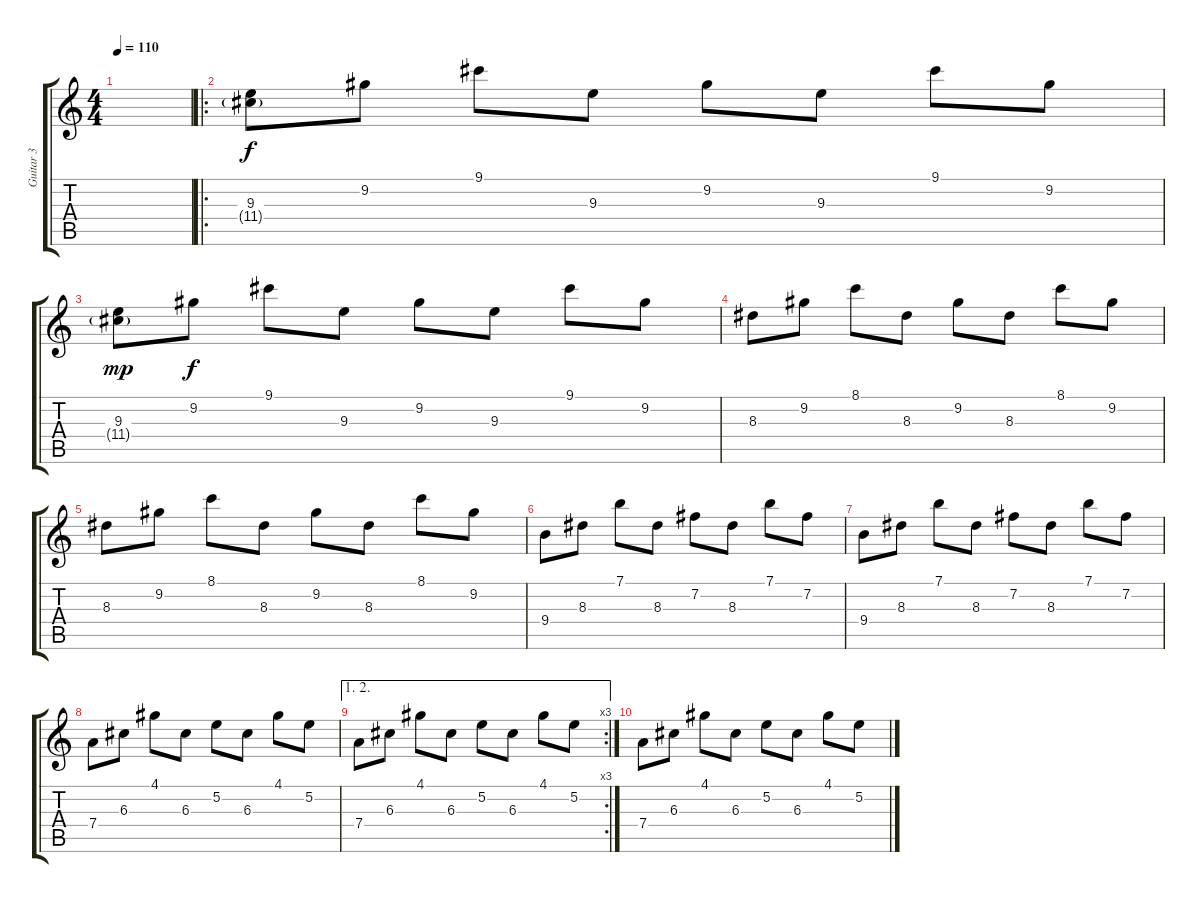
\track ("Guitar 3" "Guitar 3") {instrument acousticguitarsteel}
\staff {score tabs}
\tuning (E4 B3 G3 D3 A2 E2) {hide}
\ts (4 4)
\tempo 110
\clef g2
\ks c
|
\ro
(9.3 11.4{g}).8 9.2.8{dy f} 9.1.8 9.3.8 9.2.8 9.3.8 9.1.8 9.2.8 |
(9.3 11.4{g}).8{dy mp} 9.2.8{dy f} 9.1.8 9.3.8 9.2.8 9.3.8 9.1.8 9.2.8 |
8.3.8 9.2.8 8.1.8 8.3.8 9.2.8 8.3.8 8.1.8 9.2.8 |
8.3.8 9.2.8 8.1.8 8.3.8 9.2.8 8.3.8 8.1.8 9.2.8 |
9.4.8 8.3.8 7.1.8 8.3.8 7.2.8 8.3.8 7.1.8 7.2.8 |
9.4.8 8.3.8 7.1.8 8.3.8 7.2.8 8.3.8 7.1.8 7.2.8 |
7.4.8 6.3.8 4.1.8 6.3.8 5.2.8 6.3.8 4.1.8 5.2.8 |
\ae (1 2)
\rc 3
7.4.8 6.3.8 4.1.8 6.3.8 5.2.8 6.3.8 4.1.8 5.2.8 |
7.4.8 6.3.8 4.1.8 6.3.8 5.2.8 6.3.8 4.1.8 5.2.8
